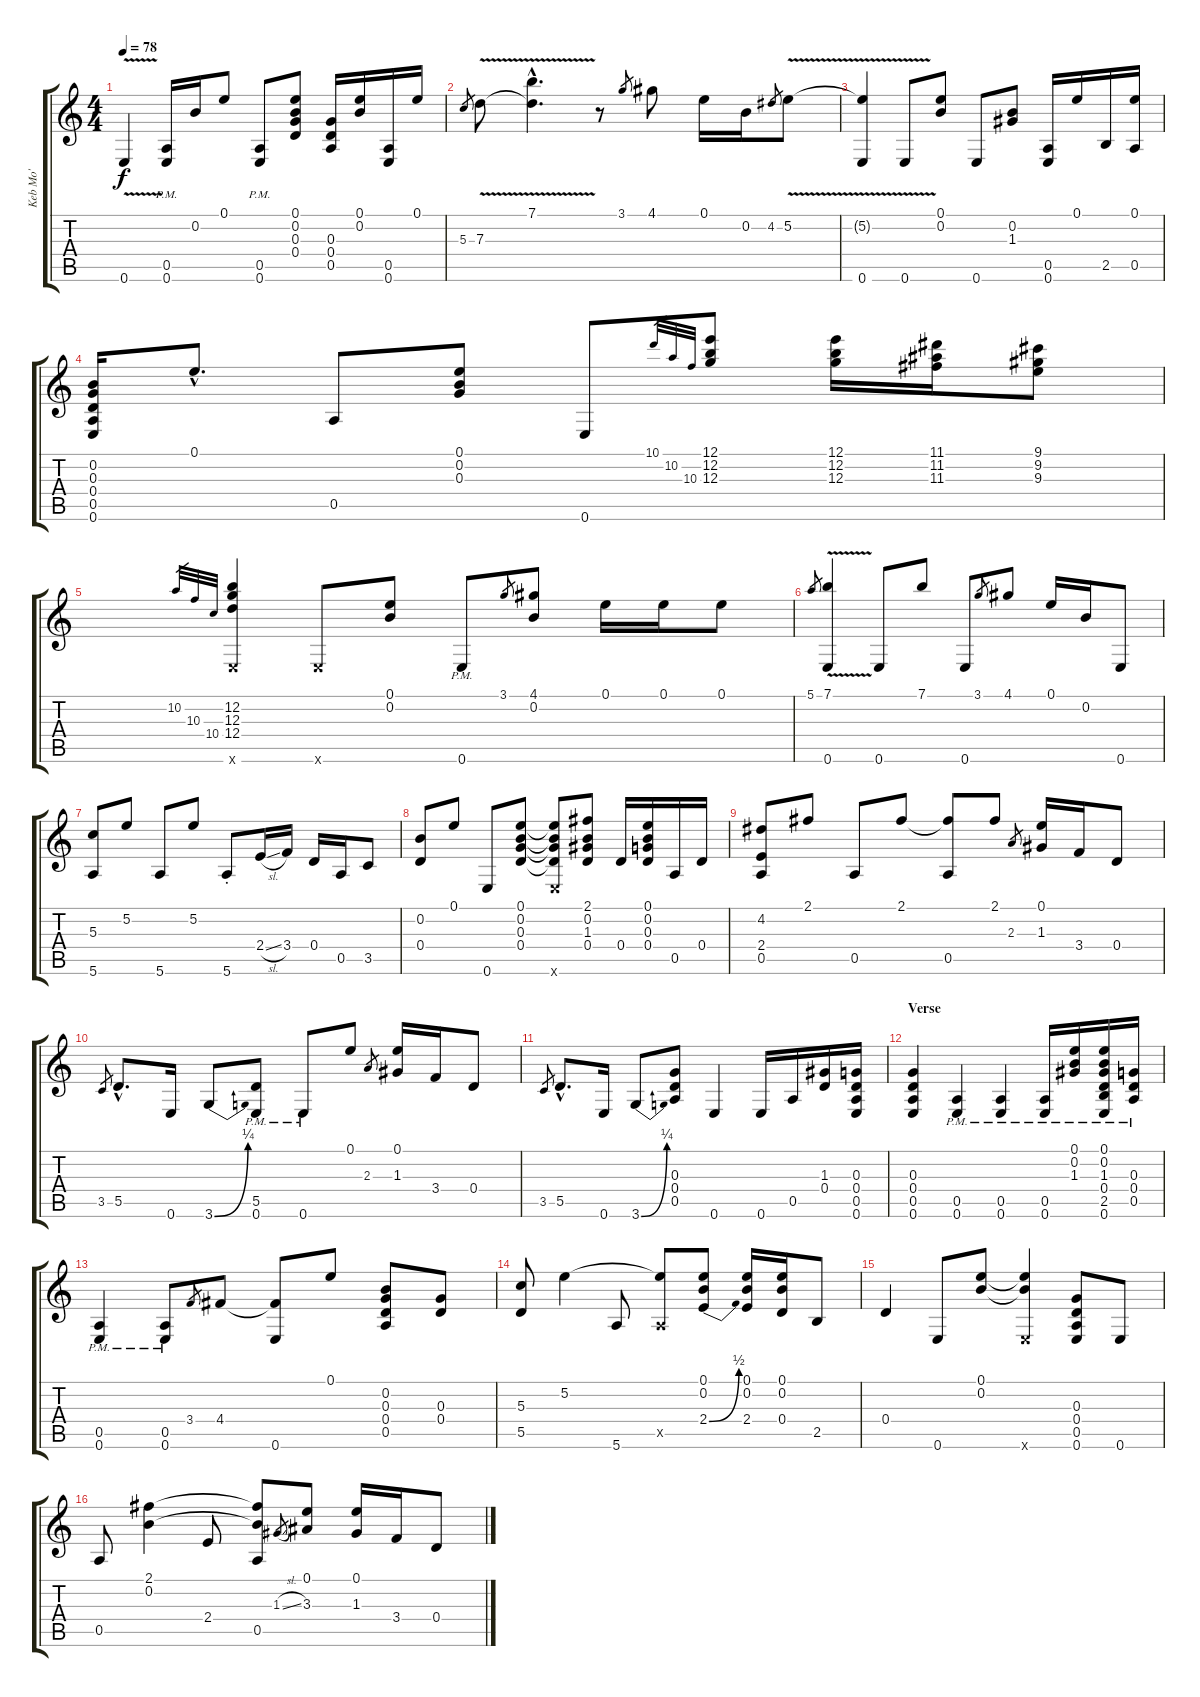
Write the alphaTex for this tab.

\track ("Keb Mo'" "Keb Mo'") {instrument acousticguitarnylon}
\staff {score tabs}
\tuning (E4 B3 G3 D3 A2 E2) {hide}
\ts (4 4)
\tempo 78
\clef g2
\ks c
0.6{v}.4{dy f} (0.5{pm} 0.6{pm}).16 0.2.16 0.1.8 (0.5{pm} 0.6{pm}).8 (0.1 0.2 0.3 0.4).8 (0.3 0.4 0.5).16 (0.1 0.2).16 (0.5 0.6).16 0.1.16 |
5.3.8{gr} 7.3{v}.8 (7.1{hac} 7.3{hac t}).4{d} r.8 3.1.8{gr} 4.1.8 0.1.16 0.2.16 4.2.8{gr} 5.2{v}.8 |
(5.2{t} 0.6{v}).4 0.6{v}.8 (0.1 0.2).8 0.6.8 (0.2 1.3).8 (0.5 0.6).16 0.1.16 2.5.16 (0.1 0.5).16 |
(0.2 0.3 0.4 0.5 0.6).16 0.1{hac}.8{d} 0.5.8 (0.1 0.2 0.3).8 0.6.8 10.1.32{gr} 10.2.32{gr} 10.3.32{gr} (12.1 12.2 12.3).8 (12.1 12.2 12.3).16 (11.1 11.2 11.3).16 (9.1 9.2 9.3).8 |
10.2.32{gr} 10.3.32{gr} 10.4.32{gr} (12.2 12.3 12.4 0.6{x}).4 0.6{x}.8 (0.1 0.2).8 0.6{pm}.8 3.1.8{gr} (4.1 0.2).8 0.1.16 0.1.16 0.1.8 |
5.1.8{gr} (7.1{v} 0.6).4 0.6.8 7.1.8 0.6.8 3.1.8{gr} 4.1.8 0.1.16 0.2.16 0.6.8 |
(5.3 5.6).8 5.2.8 5.6.8 5.2.8 5.6{st}.8 2.4{sl}.16 3.4.16 0.4.16 0.5.16 3.5.8 |
(0.2 0.4).8 0.1.8 0.6.8 (0.1 0.2 0.3 0.4).8 (0.1{t} 0.2{t} 0.3{t} 0.4{t} 0.6{x}).8 (2.1 0.2 1.3 0.4).8 0.4.16 (0.1 0.2 0.3 0.4).16 0.5.16 0.4.16 |
(4.2 2.4 0.5).8 2.1.8 0.5.8 2.1.8 (2.1{t} 0.5).8 2.1.8 2.3.8{gr} (0.1 1.3).16 3.4.16 0.4.8 |
3.5.8{gr} 5.5{hac}.8{d} 0.6.16 3.6{be (bend 0 0 60 1)}.8 (5.5{pm} 0.6{pm}).8 0.6{pm}.8 0.1.8 2.3.8{gr} (0.1 1.3).16 3.4.16 0.4.8 |
3.5.8{gr} 5.5{hac}.8{d} 0.6.16 3.6{be (bend 0 0 60 1)}.8 (0.3 0.4 0.5).8 0.6.4 0.6.16 0.5.16 (1.3 0.4).16 (0.3 0.4 0.5 0.6).16 |
\section ("" "Verse")
(0.3 0.4 0.5 0.6).4 (0.5{pm} 0.6{pm}).4 (0.5{pm} 0.6{pm}).4 (0.5{pm} 0.6{pm}).16 (0.1{pm} 0.2{pm} 1.3{pm}).16 (0.1{pm} 0.2{pm} 1.3{pm} 0.4{pm} 2.5{pm} 0.6{pm}).16 (0.3{pm} 0.4{pm} 0.5{pm}).16 |
(0.5{pm} 0.6{pm}).4 (0.5{pm} 0.6{pm}).8 3.4.8{gr} 4.4.8 (4.4{t} 0.6).8 0.1.8 (0.2 0.3 0.4 0.5).8 (0.3 0.4).8 |
(5.3 5.5).8 5.2.4 5.6.8 (5.2{t} 0.5{x}).8 (0.1 0.2 2.4{be (bend 0 0 60 2)}).8 (0.1 0.2 2.4).16 (0.1 0.2 0.4).16 2.5.8 |
0.4.4 0.6.8 (0.1 0.2).8 (0.1{t} 0.2{t} 0.6{x}).4 (0.3 0.4 0.5 0.6).8 0.6.8 |
0.5.8 (2.1 0.2).4 2.4.8 (2.1{t} 0.2{t} 0.5).8 1.3{sl}.8{gr} (0.1 3.3).8 (0.1 1.3).16 3.4.16 0.4.8
